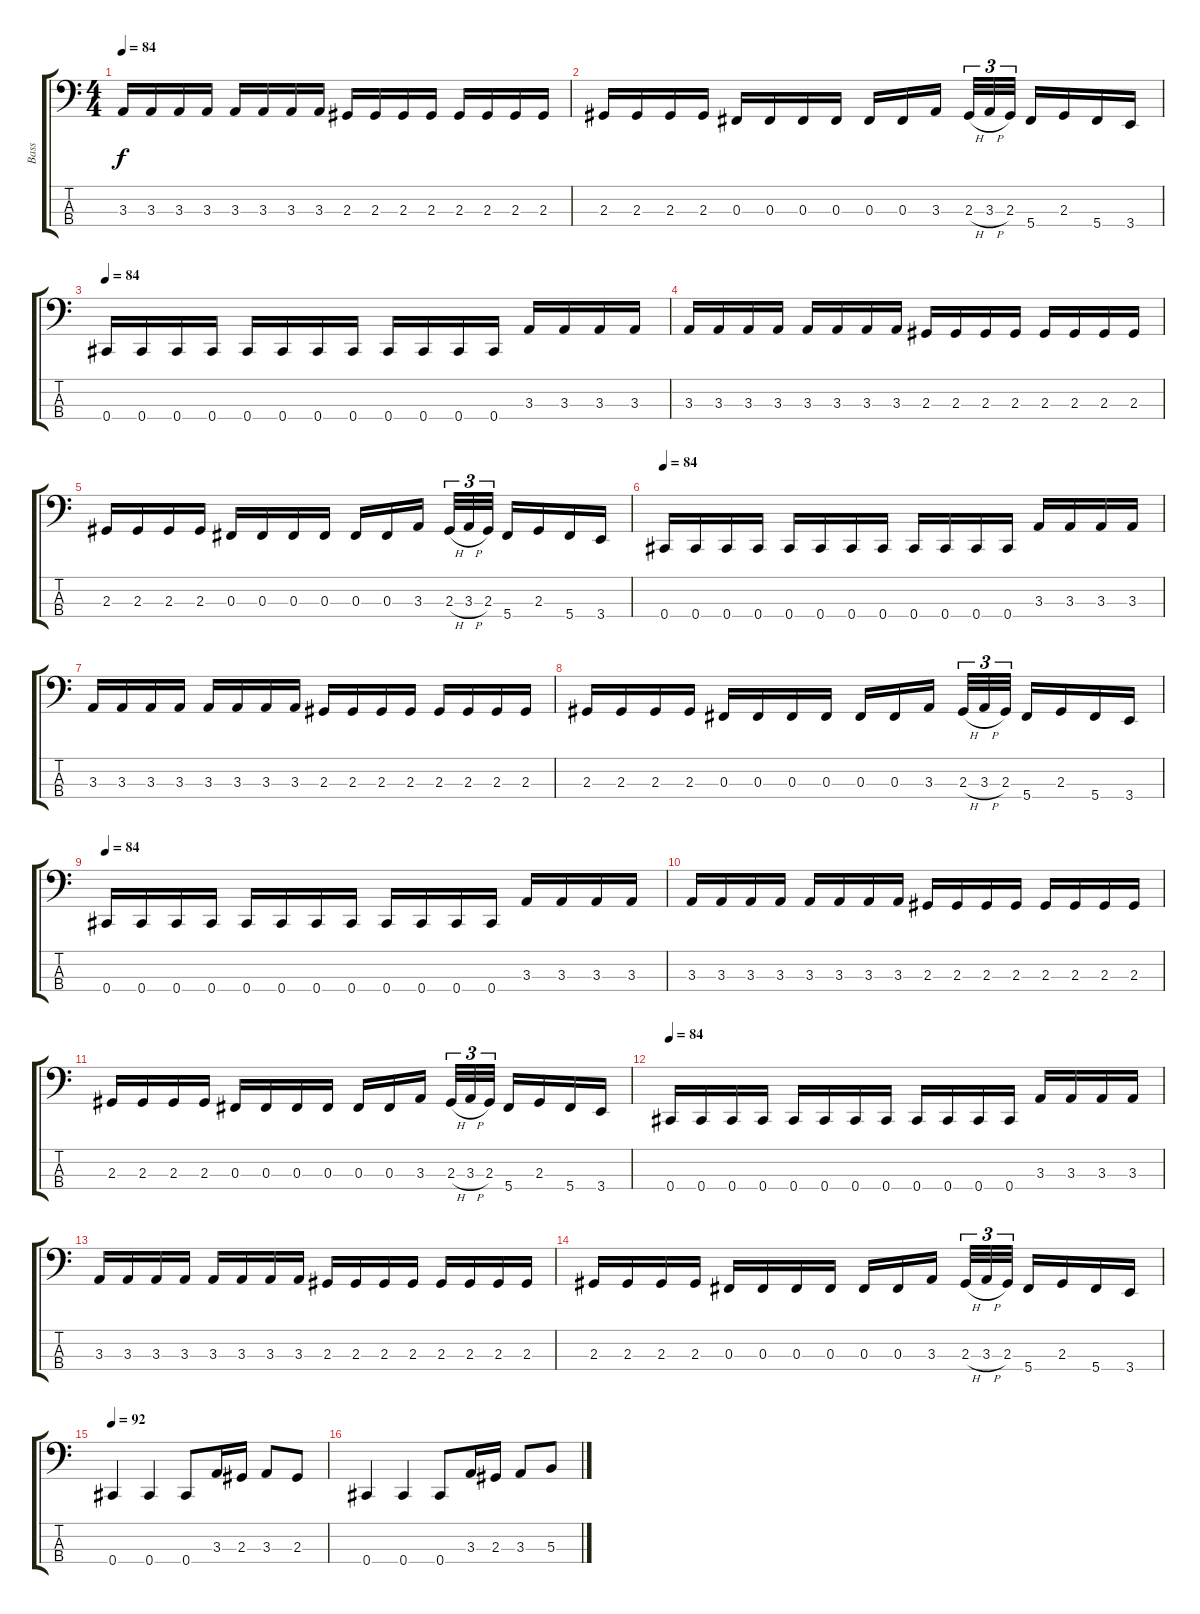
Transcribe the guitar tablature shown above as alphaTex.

\track ("Bass" "Bass") {instrument electricbassfinger}
\staff {score tabs}
\tuning (E2 B1 Gb1 Db1) {hide}
\ts (4 4)
\tempo 84
\clef f4
\ks c
3.3.16{dy f} 3.3.16 3.3.16 3.3.16 3.3.16 3.3.16 3.3.16 3.3.16 2.3.16 2.3.16 2.3.16 2.3.16 2.3.16 2.3.16 2.3.16 2.3.16 |
2.3.16 2.3.16 2.3.16 2.3.16 0.3.16 0.3.16 0.3.16 0.3.16 0.3.16 0.3.16 3.3.16 2.3{h}.32{tu (3 2)} 3.3{h}.32{tu (3 2)} 2.3.32{tu (3 2)} 5.4.16 2.3.16 5.4.16 3.4.16 |
\tempo 84
0.4.16 0.4.16 0.4.16 0.4.16 0.4.16 0.4.16 0.4.16 0.4.16 0.4.16 0.4.16 0.4.16 0.4.16 3.3.16 3.3.16 3.3.16 3.3.16 |
3.3.16 3.3.16 3.3.16 3.3.16 3.3.16 3.3.16 3.3.16 3.3.16 2.3.16 2.3.16 2.3.16 2.3.16 2.3.16 2.3.16 2.3.16 2.3.16 |
2.3.16 2.3.16 2.3.16 2.3.16 0.3.16 0.3.16 0.3.16 0.3.16 0.3.16 0.3.16 3.3.16 2.3{h}.32{tu (3 2)} 3.3{h}.32{tu (3 2)} 2.3.32{tu (3 2)} 5.4.16 2.3.16 5.4.16 3.4.16 |
\tempo 84
0.4.16 0.4.16 0.4.16 0.4.16 0.4.16 0.4.16 0.4.16 0.4.16 0.4.16 0.4.16 0.4.16 0.4.16 3.3.16 3.3.16 3.3.16 3.3.16 |
3.3.16 3.3.16 3.3.16 3.3.16 3.3.16 3.3.16 3.3.16 3.3.16 2.3.16 2.3.16 2.3.16 2.3.16 2.3.16 2.3.16 2.3.16 2.3.16 |
2.3.16 2.3.16 2.3.16 2.3.16 0.3.16 0.3.16 0.3.16 0.3.16 0.3.16 0.3.16 3.3.16 2.3{h}.32{tu (3 2)} 3.3{h}.32{tu (3 2)} 2.3.32{tu (3 2)} 5.4.16 2.3.16 5.4.16 3.4.16 |
\tempo 84
0.4.16 0.4.16 0.4.16 0.4.16 0.4.16 0.4.16 0.4.16 0.4.16 0.4.16 0.4.16 0.4.16 0.4.16 3.3.16 3.3.16 3.3.16 3.3.16 |
3.3.16 3.3.16 3.3.16 3.3.16 3.3.16 3.3.16 3.3.16 3.3.16 2.3.16 2.3.16 2.3.16 2.3.16 2.3.16 2.3.16 2.3.16 2.3.16 |
2.3.16 2.3.16 2.3.16 2.3.16 0.3.16 0.3.16 0.3.16 0.3.16 0.3.16 0.3.16 3.3.16 2.3{h}.32{tu (3 2)} 3.3{h}.32{tu (3 2)} 2.3.32{tu (3 2)} 5.4.16 2.3.16 5.4.16 3.4.16 |
\tempo 84
0.4.16 0.4.16 0.4.16 0.4.16 0.4.16 0.4.16 0.4.16 0.4.16 0.4.16 0.4.16 0.4.16 0.4.16 3.3.16 3.3.16 3.3.16 3.3.16 |
3.3.16 3.3.16 3.3.16 3.3.16 3.3.16 3.3.16 3.3.16 3.3.16 2.3.16 2.3.16 2.3.16 2.3.16 2.3.16 2.3.16 2.3.16 2.3.16 |
2.3.16 2.3.16 2.3.16 2.3.16 0.3.16 0.3.16 0.3.16 0.3.16 0.3.16 0.3.16 3.3.16 2.3{h}.32{tu (3 2)} 3.3{h}.32{tu (3 2)} 2.3.32{tu (3 2)} 5.4.16 2.3.16 5.4.16 3.4.16 |
\tempo 92
0.4.4 0.4.4 0.4.8 3.3.16 2.3.16 3.3.8 2.3.8 |
0.4.4 0.4.4 0.4.8 3.3.16 2.3.16 3.3.8 5.3.8
